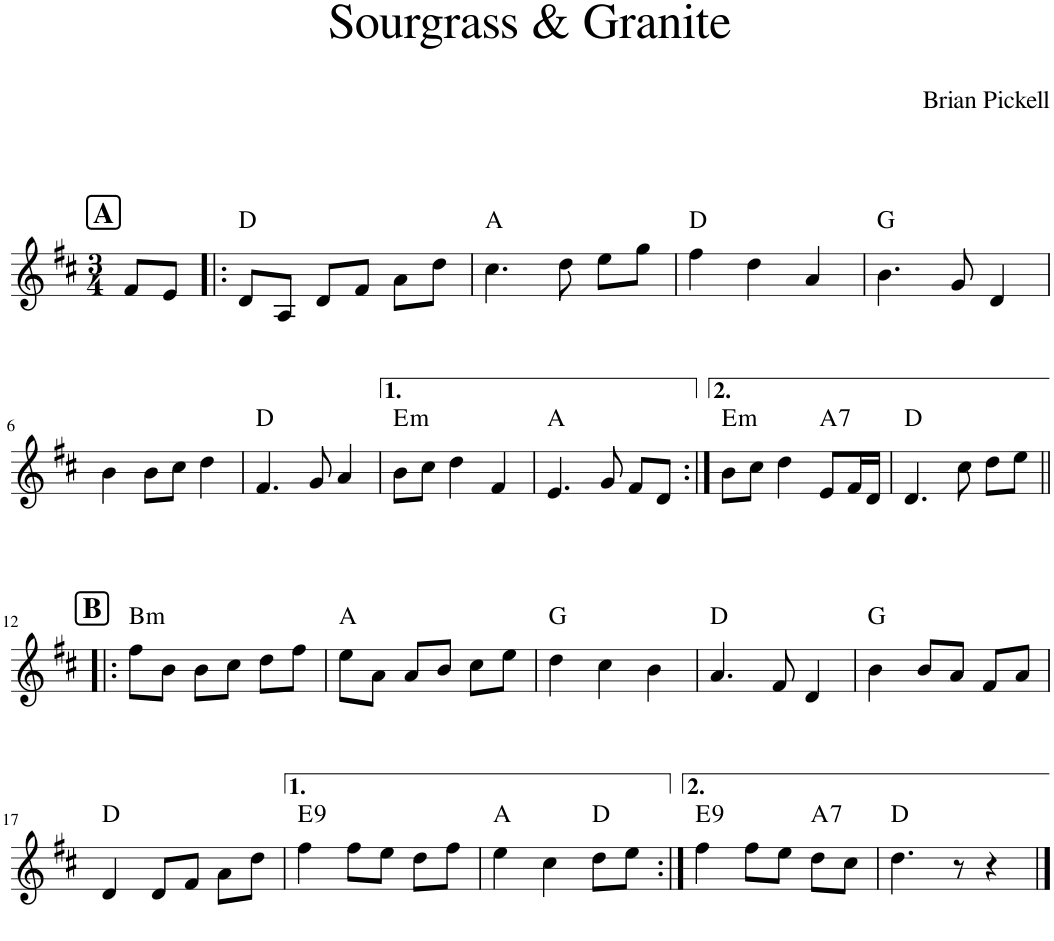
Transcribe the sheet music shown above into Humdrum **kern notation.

**kern	**harte
*part1	*part1
*staff1	*
*I"Piano	*
*I'Pno.	*
*clefG2	*
*k[f#c#]	*
*M3/4	*
!!LO:REH:place=s1:a:B:cj:fs=14:t=A
=1	=1
8f#/L	.
8e/J	.
=2!|:	=2!|:
8d/L	D:maj
8A/J	.
8d/L	.
8f#/J	.
8a\L	.
8dd\J	.
=3	=3
4.cc#\	A:maj
8dd\	.
8ee\L	.
8gg\J	.
=4	=4
4ff#\	D:maj
4dd\	.
4a/	.
=5	=5
4.b\	G:maj
8g/	.
4d/	.
!!LO:LB:g=z
=6	=6
4b\	.
8b\L	.
8cc#\J	.
4dd\	.
=7	=7
4.f#/	D:maj
8g/	.
4a/	.
=8	=8
!	!LO:H:kt=m
8b\L	E:min
8cc#\J	.
4dd\	.
4f#/	.
=9	=9
4.e/	A:maj
8g/	.
8f#/L	.
8d/J	.
=10:|!	=10:|!
!	!LO:H:kt=m
8b\L	E:min
8cc#\J	.
4dd\	.
!	!LO:H:kt=7
8e/L	A:7
16f#/L	.
16d/JJ	.
=11	=11
4.d/	D:maj
8cc#\	.
8dd\L	.
8ee\J	.
!!LO:LB:g=z
!!LO:REH:place=s1:a:B:cj:fs=14:t=B
=12!|:	=12!|:
!	!LO:H:kt=m
8ff#\L	B:min
8b\J	.
8b\L	.
8cc#\J	.
8dd\L	.
8ff#\J	.
=13	=13
8ee\L	A:maj
8a\J	.
8a/L	.
8b/J	.
8cc#\L	.
8ee\J	.
=14	=14
4dd\	G:maj
4cc#\	.
4b\	.
=15	=15
4.a/	D:maj
8f#/	.
4d/	.
=16	=16
4b\	G:maj
8b/L	.
8a/J	.
8f#/L	.
8a/J	.
!!LO:LB:g=z
=17	=17
4d/	D:maj
8d/L	.
8f#/J	.
8a\L	.
8dd\J	.
=18	=18
!	!LO:H:kt=9
4ff#\	E:9
8ff#\L	.
8ee\J	.
8dd\L	.
8ff#\J	.
=19	=19
4ee\	A:maj
4cc#\	.
8dd\L	D:maj
8ee\J	.
=20:|!	=20:|!
!	!LO:H:kt=9
4ff#\	E:9
8ff#\L	.
8ee\J	.
!	!LO:H:kt=7
8dd\L	A:7
8cc#\J	.
=21	=21
4.dd\	D:maj
8r	.
4r	.
==	==
*-	*-
